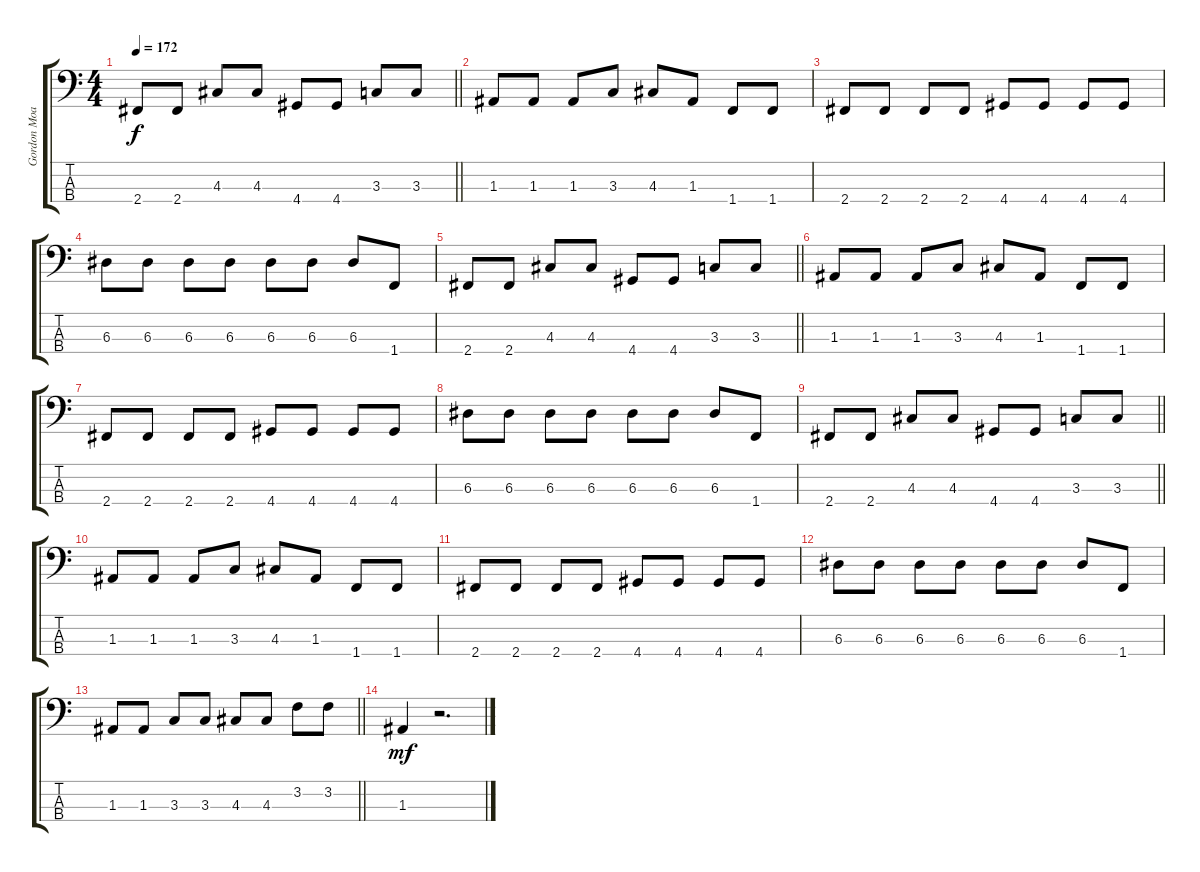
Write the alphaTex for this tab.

\track ("Gordon Moakes" "Gordon Moa") {instrument electricbassfinger}
\staff {score tabs}
\tuning (G2 D2 A1 E1) {hide}
\ts (4 4)
\tempo 172
\clef f4
\barLineRight lightlight
\ks c
2.4.8{dy f} 2.4.8 4.3.8 4.3.8 4.4.8 4.4.8 3.3.8 3.3.8 |
1.3.8 1.3.8 1.3.8 3.3.8 4.3.8 1.3.8 1.4.8 1.4.8 |
2.4.8 2.4.8 2.4.8 2.4.8 4.4.8 4.4.8 4.4.8 4.4.8 |
6.3.8 6.3.8 6.3.8 6.3.8 6.3.8 6.3.8 6.3.8 1.4.8 |
\barLineRight lightlight
2.4.8 2.4.8 4.3.8 4.3.8 4.4.8 4.4.8 3.3.8 3.3.8 |
1.3.8 1.3.8 1.3.8 3.3.8 4.3.8 1.3.8 1.4.8 1.4.8 |
2.4.8 2.4.8 2.4.8 2.4.8 4.4.8 4.4.8 4.4.8 4.4.8 |
6.3.8 6.3.8 6.3.8 6.3.8 6.3.8 6.3.8 6.3.8 1.4.8 |
\barLineRight lightlight
2.4.8 2.4.8 4.3.8 4.3.8 4.4.8 4.4.8 3.3.8 3.3.8 |
1.3.8 1.3.8 1.3.8 3.3.8 4.3.8 1.3.8 1.4.8 1.4.8 |
2.4.8 2.4.8 2.4.8 2.4.8 4.4.8 4.4.8 4.4.8 4.4.8 |
6.3.8 6.3.8 6.3.8 6.3.8 6.3.8 6.3.8 6.3.8 1.4.8 |
\barLineRight lightlight
1.3.8 1.3.8 3.3.8 3.3.8 4.3.8 4.3.8 3.2.8 3.2.8 |
1.3.4{dy mf} r.2{d}
